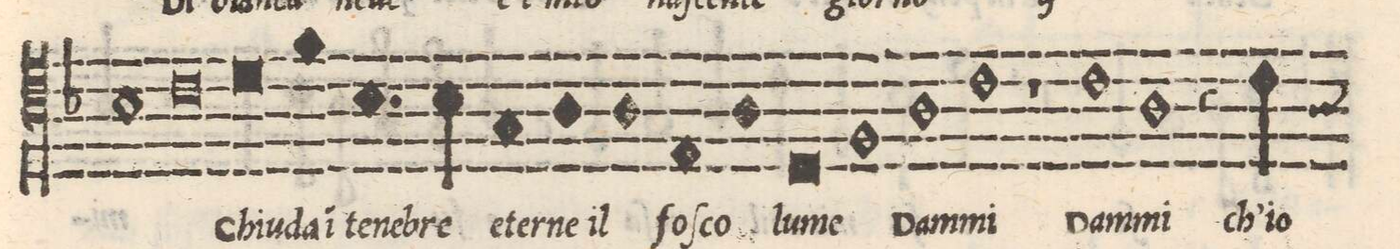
**kern	**text
*I"TENORE	*
*clefC4	*
*k[b-]	*
*met(C|)	*
*M2/1	*
1B-	gior-
=15-	=15-
0c	-no
*	*Xij
=16-	=16-
*M3/1	*
*col	*
0d	chiu-
1f	da i
=17-	=17-
1.B-	te-
2B-\	-ne-
1G	bre e-
=18-	=18-
1A	-ter-
1A	ne il
1E	foſ-
=19-	=19-
1A	-co
0D	lu-
*Xcol	*
=20-	=20-
*M2/1	*
1F	-me
1A	Dam-
=21-	=21-
1c	-mi
1r	.
=22-	=22-
1c	Dam-
1A	-mi
=23-	=23-
4r	.
4c\	ch'io
*-	*-
